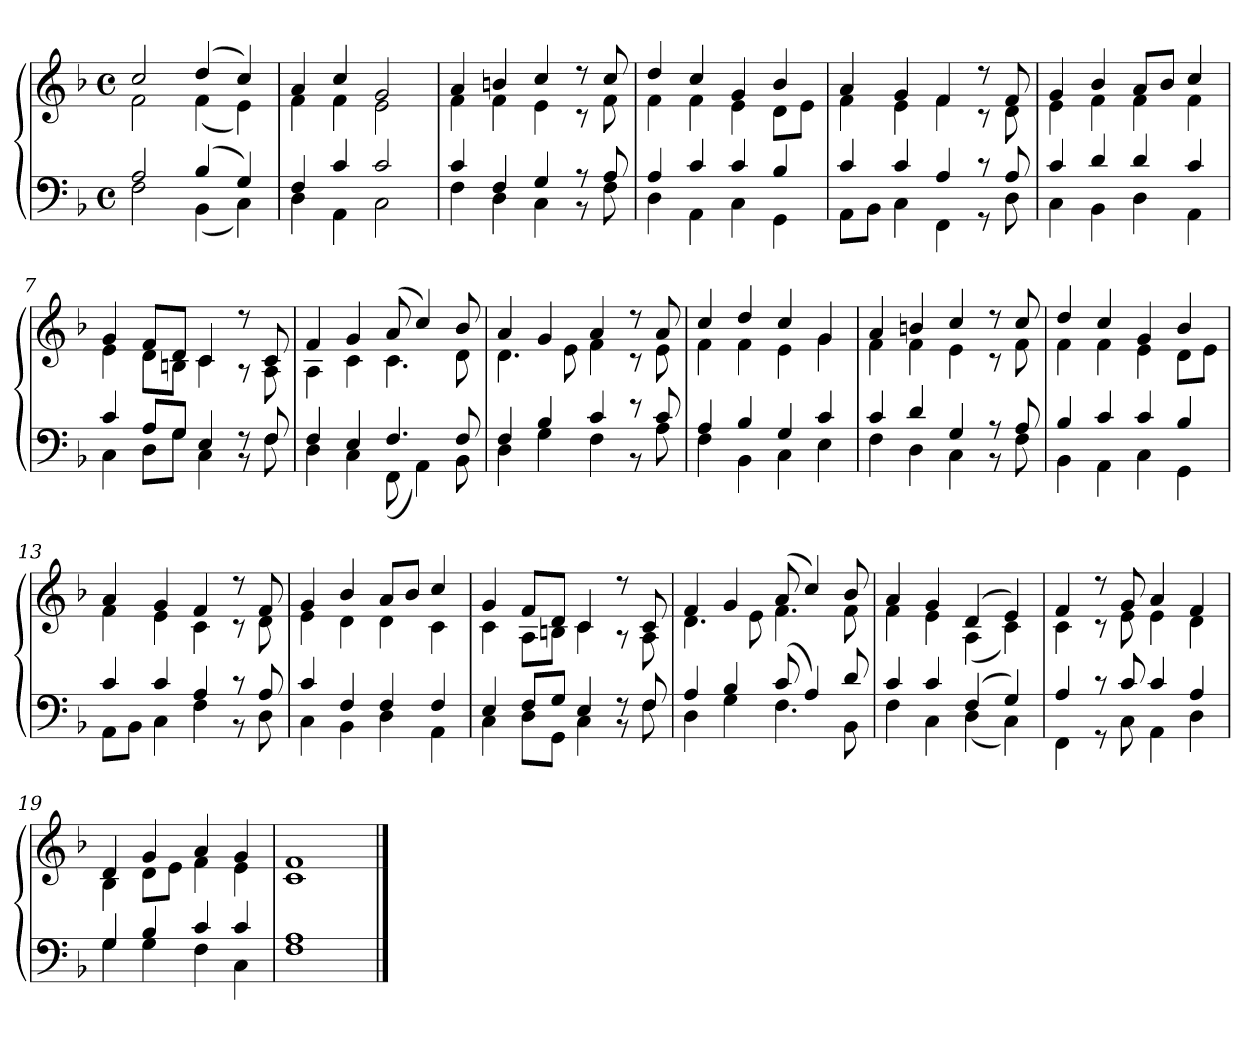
**kern	**kern
*part1	*part1
*staff2	*staff1
*clefF4	*clefG2
*k[b-]	*k[b-]
*F:	*F:
*M4/4	*M4/4
*met(c)	*met(c)
=1	=1
*^	*^
2A	2F	2cc	2f
(4B-	(4BB-	(4dd	(4f
4G)	4C)	4cc)	4e)
=2	=2	=2	=2
4F	4D	4a	4f
4c	4AA	4cc	4f
2c	2C	2g	2e
=3	=3	=3	=3
4c	4F	4a	4f
4F	4D	4bn	4f
4G	4C	4cc	4e
8r	8r	8r	8r
8A	8F	8cc	8f
=4	=4	=4	=4
4A	4D	4dd	4f
4c	4AA	4cc	4f
4c	4C	4g	4e
4B-	4GG	4b-	8dL
.	.	.	8eJ
=5	=5	=5	=5
4c	8AAL	4a	4f
.	8BB-J	.	.
4c	4C	4g	4e
4A	4FF	4f	4f
8r	8r	8r	8r
8A	8D	8f	8d
=6	=6	=6	=6
4c	4C	4g	4e
4d	4BB-	4b-	4f
4d	4D	8aL	4f
.	.	8b-J	.
4c	4AA	4cc	4f
=7	=7	=7	=7
4c	4C	4g	4e
8AL	8DL	8fL	8dL
8GJ	8GJ	8dJ	8BnJ
4E	4C	4c	4c
8r	8r	8r	8r
8F	8F	8c	8A
=8	=8	=8	=8
4F	4D	4f	4A
4E	4C	4g	4c
4.F	(8FF	(8a	4.c
.	4AA)	4cc)	.
8F	8BB-	8b-	8d
=9	=9	=9	=9
4F	4D	4a	4.d
4B-	4G	4g	.
.	.	.	8e
4c	4F	4a	4f
8r	8r	8r	8r
8c	8A	8a	8e
=10	=10	=10	=10
4A	4F	4cc	4f
4B-	4BB-	4dd	4f
4G	4C	4cc	4e
4c	4E	4g	4g
=11	=11	=11	=11
4c	4F	4a	4f
4d	4D	4bn	4f
4G	4C	4cc	4e
8r	8r	8r	8r
8A	8F	8cc	8f
=12	=12	=12	=12
4B-	4BB-	4dd	4f
4c	4AA	4cc	4f
4c	4C	4g	4e
4B-	4GG	4b-	8dL
.	.	.	8eJ
=13	=13	=13	=13
4c	8AAL	4a	4f
.	8BB-J	.	.
4c	4C	4g	4e
4A	4F	4f	4c
8r	8r	8r	8r
8A	8D	8f	8d
=14	=14	=14	=14
4c	4C	4g	4e
4F	4BB-	4b-	4d
4F	4D	8aL	4d
.	.	8b-J	.
4F	4AA	4cc	4c
=15	=15	=15	=15
4E	4C	4g	4c
8FL	8DL	8fL	8AL
8GJ	8GGJ	8dJ	8BnJ
4E	4C	4c	4c
8r	8r	8r	8r
8F	8F	8c	8A
=16	=16	=16	=16
4A	4D	4f	4.d
4B-	4G	4g	.
.	.	.	8e
(8c	4.F	(8a	4.f
4A)	.	4cc)	.
8d	8BB-	8b-	8f
=17	=17	=17	=17
4c	4F	4a	4f
4c	4C	4g	4e
(4F	(4D	(4d	(4A
4G)	4C)	4e)	4c)
=18	=18	=18	=18
4A	4FF	4f	4c
8r	8r	8r	8r
8c	8C	8g	8e
4c	4AA	4a	4e
4A	4D	4f	4d
=19	=19	=19	=19
4G	4G	4d	4B-
4B-	4G	4g	8dL
.	.	.	8eJ
4c	4F	4a	4f
4c	4C	4g	4e
=20	=20	=20	=20
1A	1F	1f	1c
*v	*v	*	*
*	*v	*v
==	==
*-	*-
